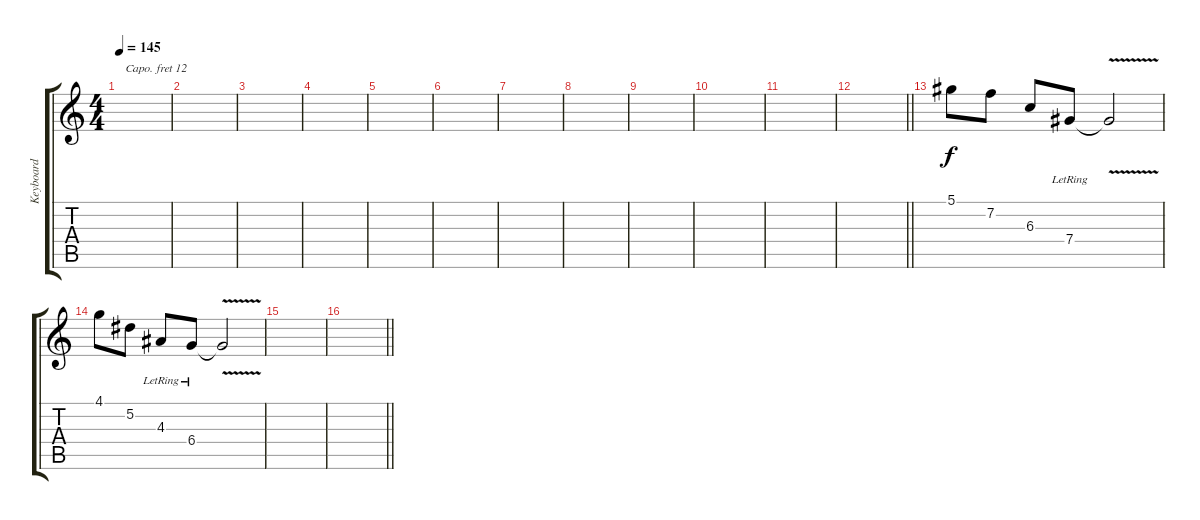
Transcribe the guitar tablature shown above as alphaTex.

\track ("Keyboard" "Keyboard") {instrument honkytonkpiano}
\staff {score tabs}
\capo 12
\tuning (Eb4 Bb3 Gb3 Db3 Ab2 Eb2) {hide}
\ts (4 4)
\tempo 145
\clef g2
\ks c
|
|
|
|
|
|
|
|
|
|
|
\barLineRight lightlight
|
\section ("" "")
5.1.8 7.2.8 6.3.8 7.4{lr}.8 7.4{v t}.2 |
4.1.8 5.2.8 4.3{lr}.8 6.4{lr}.8 6.4{v t}.2 |
|
\barLineRight lightlight
